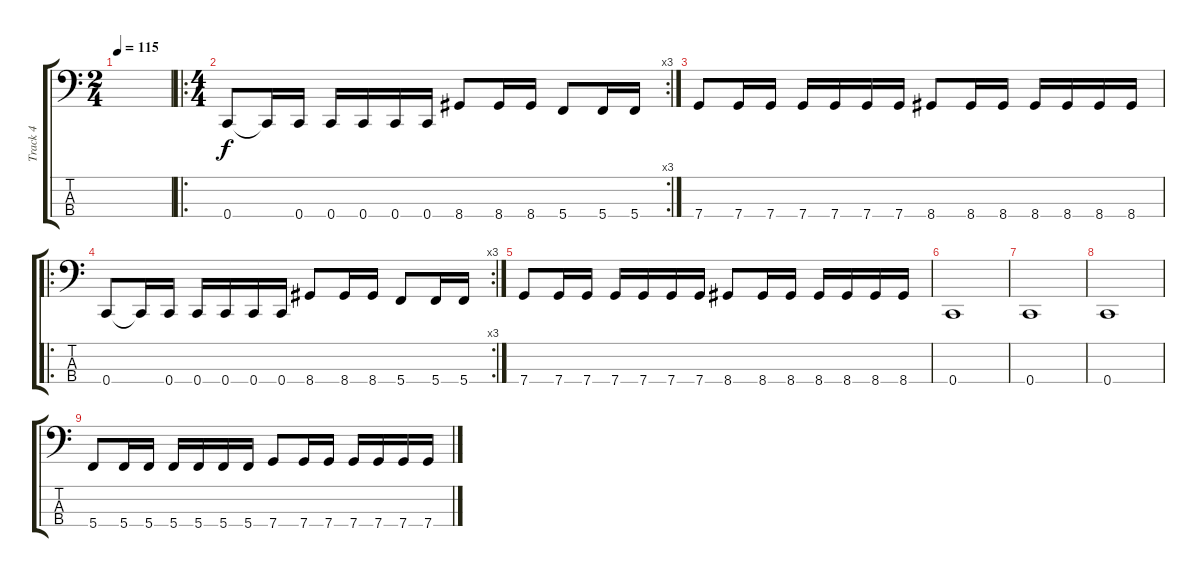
\track ("Track 4" "Track 4") {instrument acousticguitarnylon}
\staff {score tabs}
\tuning (F2 C2 G1 C1) {hide}
\ts (2 4)
\tempo 115
\clef f4
\ks c
|
\ro
\rc 3
\ts (4 4)
0.4.8 0.4{t}.16 0.4.16 0.4.16 0.4.16 0.4.16 0.4.16 8.4.8 8.4.16 8.4.16 5.4.8 5.4.16 5.4.16 |
7.4.8 7.4.16 7.4.16 7.4.16 7.4.16 7.4.16 7.4.16 8.4.8 8.4.16 8.4.16 8.4.16 8.4.16 8.4.16 8.4.16 |
\ro
\rc 3
0.4.8 0.4{t}.16 0.4.16 0.4.16 0.4.16 0.4.16 0.4.16 8.4.8 8.4.16 8.4.16 5.4.8 5.4.16 5.4.16 |
7.4.8 7.4.16 7.4.16 7.4.16 7.4.16 7.4.16 7.4.16 8.4.8 8.4.16 8.4.16 8.4.16 8.4.16 8.4.16 8.4.16 |
0.4.1 |
0.4.1 |
0.4.1 |
5.4.8 5.4.16 5.4.16 5.4.16 5.4.16 5.4.16 5.4.16 7.4.8 7.4.16 7.4.16 7.4.16 7.4.16 7.4.16 7.4.16
